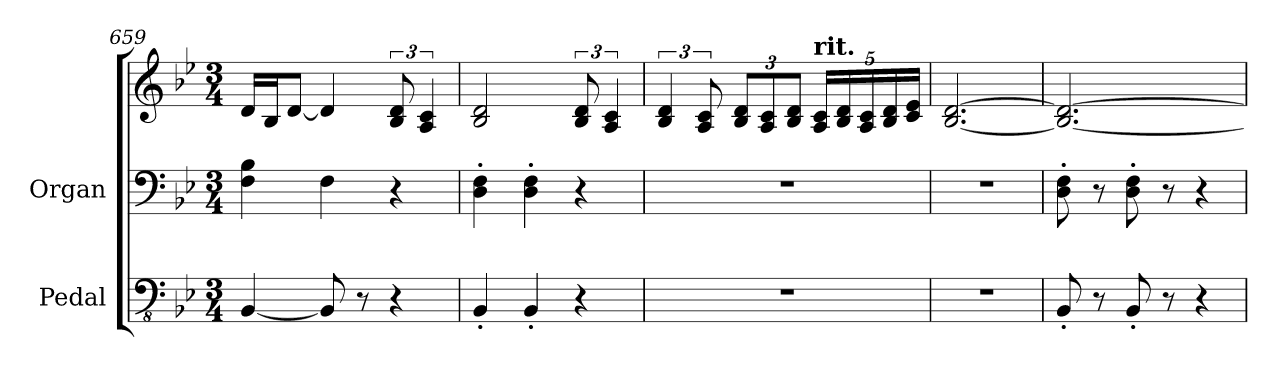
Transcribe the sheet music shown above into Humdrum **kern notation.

**kern	**kern	**kern
*part2	*part1	*part1
*staff3	*staff2	*staff1
*I"Pedal	*I"Organ	*
!!LO:LB:g=z
*clefFv4	*clefF4	*clefG2
*k[b-e-]	*k[b-e-]	*k[b-e-]
*M3/4	*M3/4	*M3/4
=659	=659	=659
[4BBB-/	4F\ 4B-\	16d/LL
.	.	16B-/J
.	.	[8d/J
8BBB-/]	4F\	4d/]
8r	.	.
4r	4r	12B-/ 12d/
.	.	6A/ 6c/
=660	=660	=660
4BBB-'/	4D\' 4F\'	2B-/ 2d/
4BBB-'/	4D\' 4F\'	.
4r	4r	12B-/ 12d/
.	.	6A/ 6c/
=661	=661	=661
2.r	2.r	6B-/ 6d/
.	.	12A/ 12c/
*	*	*Xbrackettup
.	.	12B-/ 12d/L
.	.	12A/ 12c/
.	.	12B-/ 12d/J
*	*	*MM58
!	!	!LO:TX:a:B:t=rit.
.	.	20A/ 20c/LL
*	*	*MM56
.	.	20B-/ 20d/
*	*	*MM54
.	.	20A/ 20c/
*	*	*MM52
.	.	20B-/ 20d/
*	*	*MM50
.	.	20c/ 20e-/JJ
=662	=662	=662
2.r	2.r	[2.B-/ [2.d/
=663	=663	=663
8BBB-'/	8D\' 8F\'	2.B-/_ 2.d/_
8r	8r	.
8BBB-'/	8D\' 8F\'	.
8r	8r	.
4r	4r	.
=	=	=
*-	*-	*-
